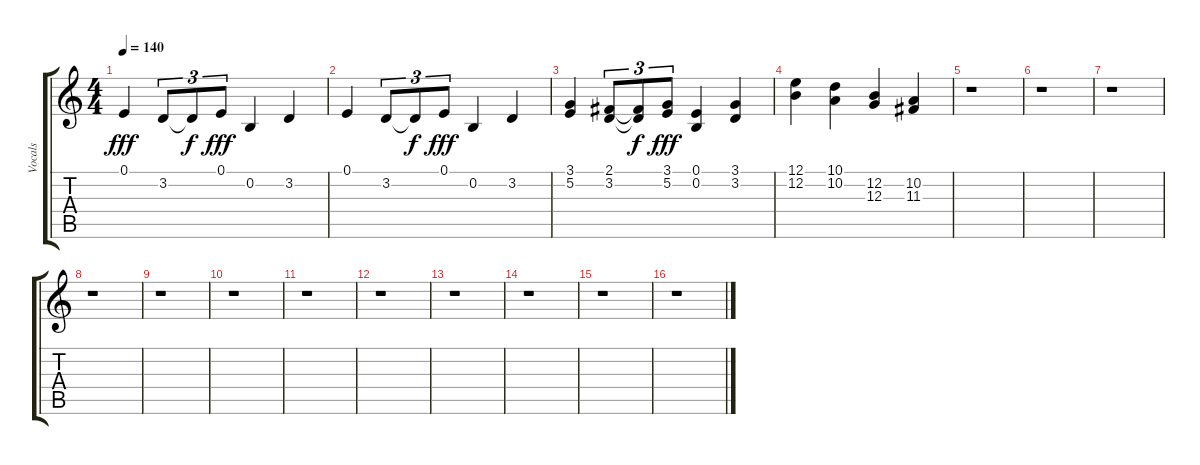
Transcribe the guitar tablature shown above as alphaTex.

\track ("Vocals" "Vocals") {instrument flute}
\staff {score tabs}
\tuning (E4 B3 G3 D3 A2 E2) {hide}
\ts (4 4)
\tempo 140
\clef g2
\ks c
0.1.4{dy fff} 3.2.8{tu (3 2)} 3.2{t}.8{tu (3 2) dy f} 0.1.8{tu (3 2) dy fff} 0.2.4 3.2.4 |
0.1.4 3.2.8{tu (3 2)} 3.2{t}.8{tu (3 2) dy f} 0.1.8{tu (3 2) dy fff} 0.2.4 3.2.4 |
(3.1 5.2).4 (2.1 3.2).8{tu (3 2)} (2.1{t} 3.2{t}).8{tu (3 2) dy f} (3.1 5.2).8{tu (3 2) dy fff} (0.1 0.2).4 (3.1 3.2).4 |
(12.1 12.2).4 (10.1 10.2).4 (12.2 12.3).4 (10.2 11.3).4 |
r.1 |
r.1 |
r.1 |
r.1 |
r.1 |
r.1 |
r.1 |
r.1 |
r.1 |
r.1 |
r.1 |
r.1
